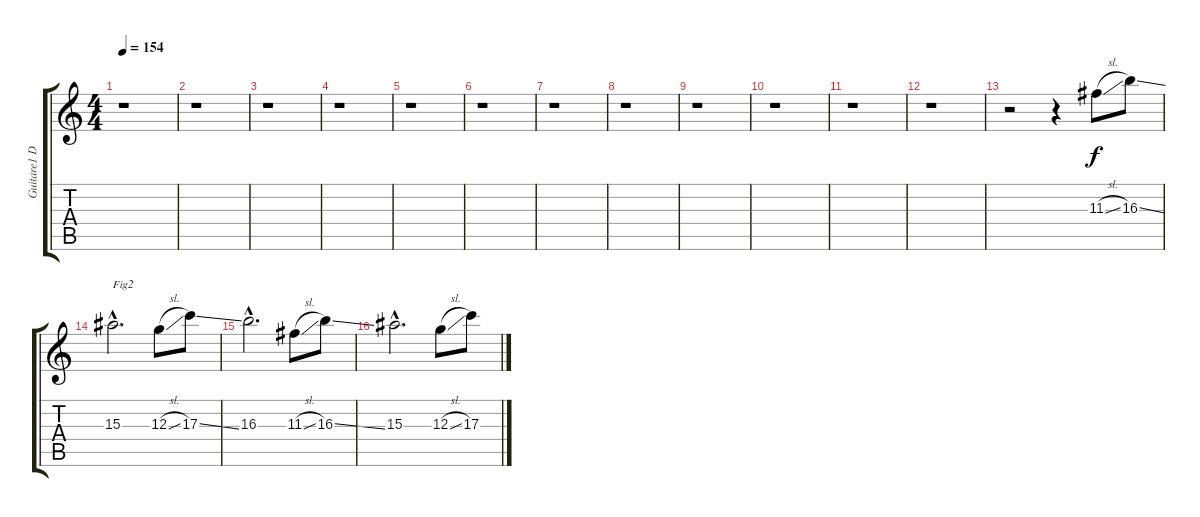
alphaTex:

\track ("Guitare1 Disto" "Guitare1 D") {instrument overdrivenguitar}
\staff {score tabs}
\tuning (E4 B3 G3 D3 A2 E2) {hide}
\ts (4 4)
\tempo 154
\clef g2
\ks c
r.1{dy f} |
r.1 |
r.1 |
r.1 |
r.1 |
r.1 |
r.1 |
r.1 |
r.1 |
r.1 |
r.1 |
r.1 |
r.2 r.4 11.3{sl}.8 16.3{ss}.8 |
15.3{hac}.2{d txt "Fig2"} 12.3{sl}.8 17.3{ss}.8 |
16.3{hac}.2{d} 11.3{sl}.8 16.3{ss}.8 |
15.3{hac}.2{d} 12.3{sl}.8 17.3{ss}.8
